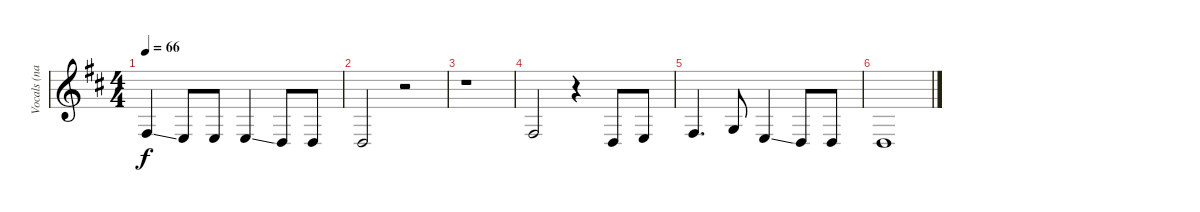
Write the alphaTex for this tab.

\track ("Vocals (nagi)" "Vocals (na") {instrument recorder}
\staff {score}
\tuning (E4 B3 G3 D3 A2 E2) {hide}
\ts (4 4)
\tempo 66
\clef g2
\ks d
4.4{ss}.4{dy f} 2.4.8 2.4.8 2.4{ss}.4 0.4.8 0.4.8 |
0.4.2 r.2 |
r.1 |
4.4.2 r.4 0.4.8 2.4.8 |
4.4.4{d} 0.3.8 2.4{ss}.4 0.4.8 0.4.8 |
0.4.1
